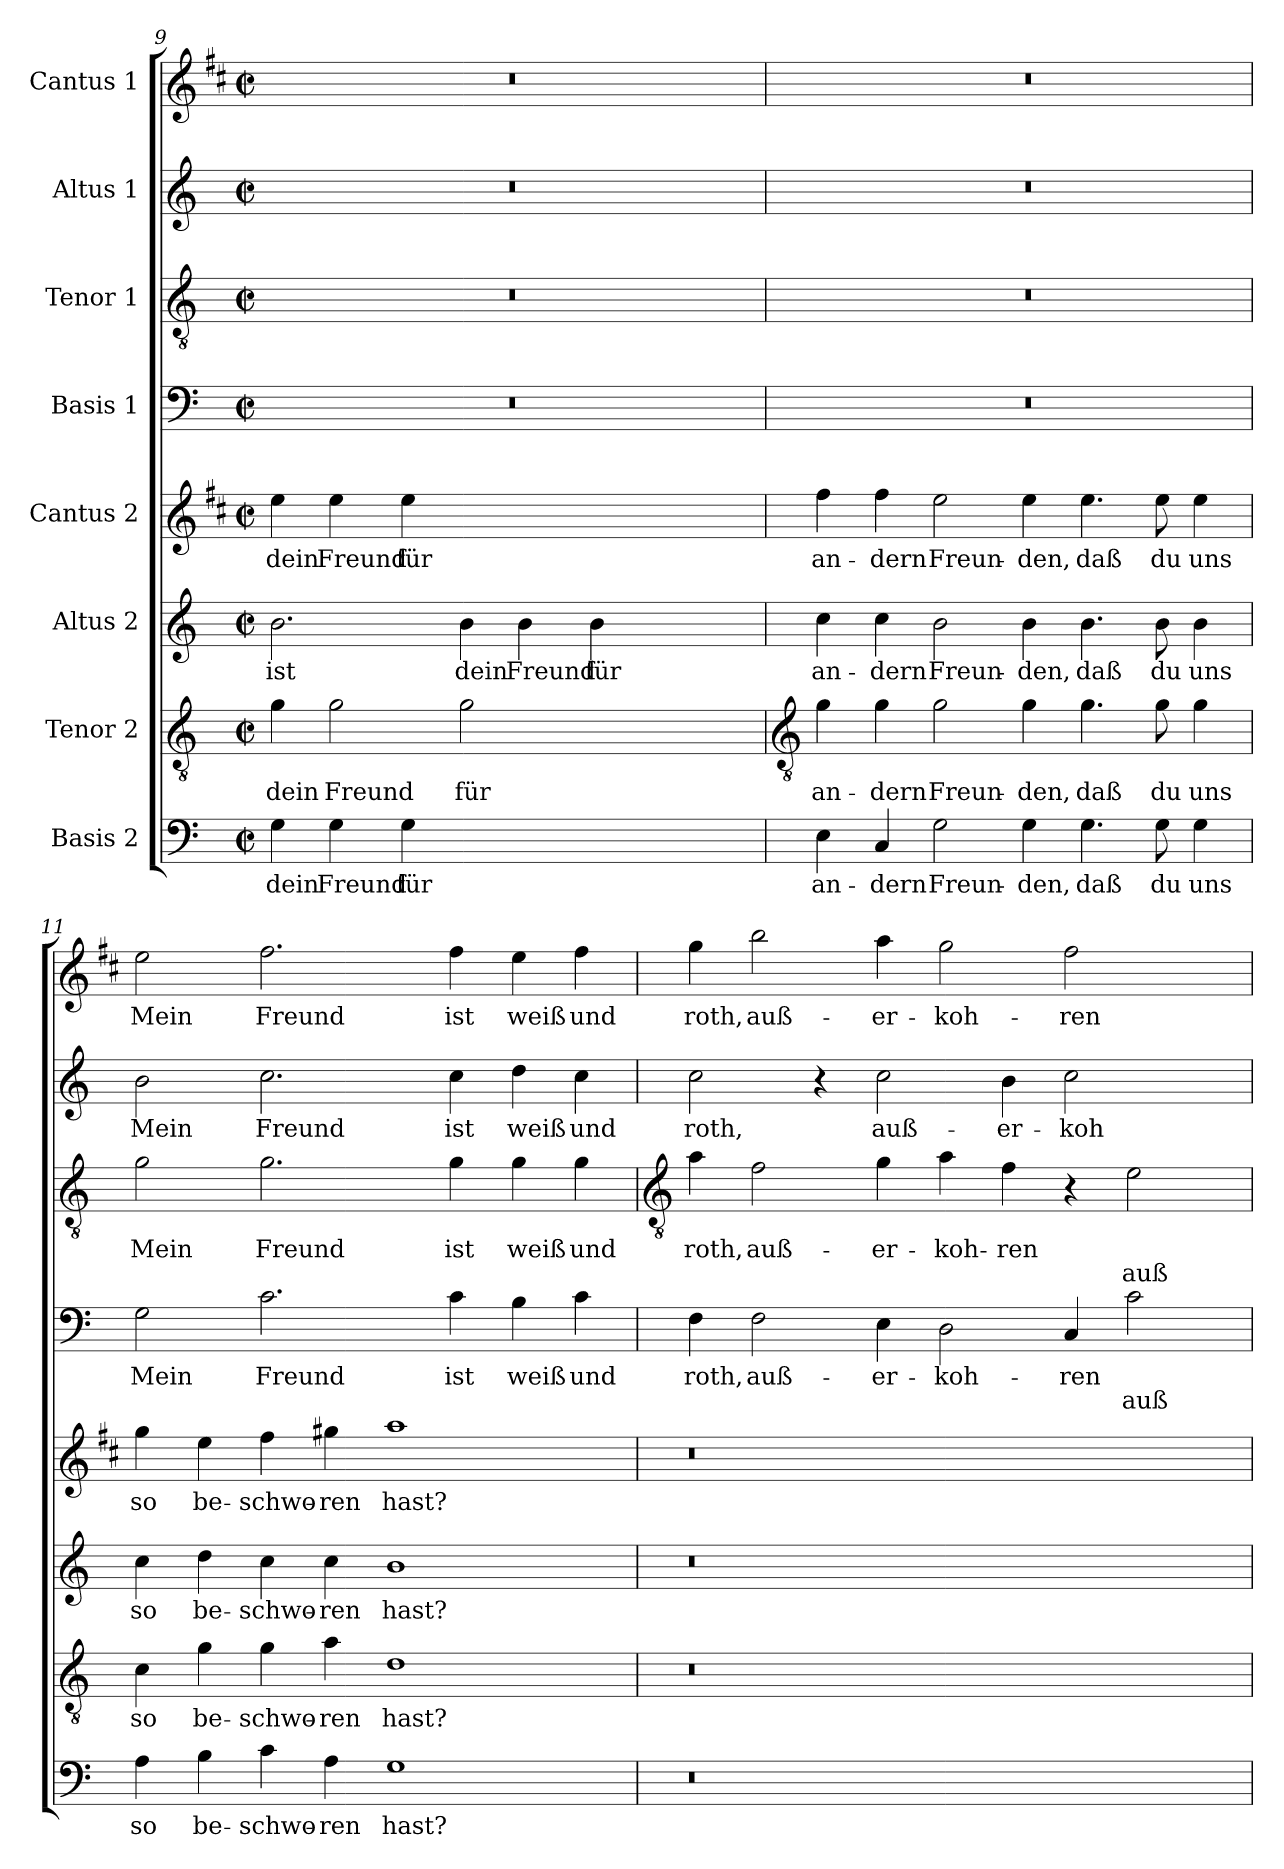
**kern	**text	**kern	**text	**kern	**text	**kern	**text	**kern	**text	**text	**kern	**text	**text	**kern	**text	**kern	**text
*part8	*part8	*part7	*part7	*part6	*part6	*part5	*part5	*part4	*part4	*part4	*part3	*part3	*part3	*part2	*part2	*part1	*part1
*staff8	*staff8	*staff7	*staff7	*staff6	*staff6	*staff5	*staff5	*staff4	*staff4	*staff4	*staff3	*staff3	*staff3	*staff2	*staff2	*staff1	*staff1
*I"Basis 2	*	*I"Tenor 2	*	*I"Altus 2	*	*I"Cantus 2	*	*I"Basis 1	*	*	*I"Tenor 1	*	*	*I"Altus 1	*	*I"Cantus 1	*
!!LO:LB:g=z
*clefF4	*	*clefGv2	*	*clefG2	*	*clefG2	*	*clefF4	*	*	*clefGv2	*	*	*clefG2	*	*clefG2	*
*	*	*	*	*	*	*ITrd1c2	*	*	*	*	*	*	*	*	*	*ITrd1c2	*
*k[]	*	*k[]	*	*k[]	*	*k[]	*	*k[]	*	*	*k[]	*	*	*k[]	*	*k[]	*
*C:	*	*C:	*	*C:	*	*C:	*	*C:	*	*	*C:	*	*	*C:	*	*C:	*
*M4/2	*	*M4/2	*	*M4/2	*	*M4/2	*	*M4/2	*	*	*M4/2	*	*	*M4/2	*	*M4/2	*
*met(c|)	*	*met(c|)	*	*met(c|)	*	*met(c|)	*	*met(c|)	*	*	*met(c|)	*	*	*met(c|)	*	*met(c|)	*
=9	=9	=9	=9	=9	=9	=9	=9	=9	=9	=9	=9	=9	=9	=9	=9	=9	=9
!	!LO:LY:b	!	!LO:LY:b	!	!LO:LY:b	!	!LO:LY:b	!	!	!	!	!	!	!	!	!	!
4G	dein	4g	dein	2.b	ist	4dd	dein	0r	.	.	0r	.	.	0r	.	0r	.
!	!LO:LY:b	!	!LO:LY:b	!	!	!	!LO:LY:b	!	!	!	!	!	!	!	!	!	!
4G	Freund	2g	Freund	.	.	4dd	Freund	.	.	.	.	.	.	.	.	.	.
!	!LO:LY:b	!	!	!	!	!	!LO:LY:b	!	!	!	!	!	!	!	!	!	!
4G	für	.	.	.	.	4dd	für	.	.	.	.	.	.	.	.	.	.
!	!	!	!LO:LY:b	!	!LO:LY:b	!	!	!	!	!	!	!	!	!	!	!	!
1ryy	.	2g	für	4b	dein	1ryy	.	.	.	.	.	.	.	.	.	.	.
!	!	!	!	!	!LO:LY:b	!	!	!	!	!	!	!	!	!	!	!	!
.	.	.	.	4b	Freund	.	.	.	.	.	.	.	.	.	.	.	.
!	!	!	!	!	!LO:LY:b	!	!	!	!	!	!	!	!	!	!	!	!
.	.	2.ryy	.	4b	für	.	.	.	.	.	.	.	.	.	.	.	.
.	.	.	.	2ryy	.	.	.	.	.	.	.	.	.	.	.	.	.
4ryy	.	.	.	.	.	4ryy	.	.	.	.	.	.	.	.	.	.	.
!!LO:LB:g=z
=10	=10	=10	=10	=10	=10	=10	=10	=10	=10	=10	=10	=10	=10	=10	=10	=10	=10
*	*	*clefGv2	*	*	*	*	*	*	*	*	*	*	*	*	*	*	*
!	!LO:LY:b	!	!LO:LY:b	!	!LO:LY:b	!	!LO:LY:b	!	!	!	!	!	!	!	!	!	!
4E	an-	4g	an-	4cc	an-	4ee	an-	0r	.	.	0r	.	.	0r	.	0r	.
!	!LO:LY:b	!	!LO:LY:b	!	!LO:LY:b	!	!LO:LY:b	!	!	!	!	!	!	!	!	!	!
4C	-dern	4g	-dern	4cc	-dern	4ee	-dern	.	.	.	.	.	.	.	.	.	.
!	!LO:LY:b	!	!LO:LY:b	!	!LO:LY:b	!	!LO:LY:b	!	!	!	!	!	!	!	!	!	!
2G	Freun-	2g	Freun-	2b	Freun-	2dd	Freun-	.	.	.	.	.	.	.	.	.	.
!	!LO:LY:b	!	!LO:LY:b	!	!LO:LY:b	!	!LO:LY:b	!	!	!	!	!	!	!	!	!	!
4G	-den,	4g	-den,	4b	-den,	4dd	-den,	.	.	.	.	.	.	.	.	.	.
!	!LO:LY:b	!	!LO:LY:b	!	!LO:LY:b	!	!LO:LY:b	!	!	!	!	!	!	!	!	!	!
4.G	daß	4.g	daß	4.b	daß	4.dd	daß	.	.	.	.	.	.	.	.	.	.
!	!LO:LY:b	!	!LO:LY:b	!	!LO:LY:b	!	!LO:LY:b	!	!	!	!	!	!	!	!	!	!
8G	du	8g	du	8b	du	8dd	du	.	.	.	.	.	.	.	.	.	.
!	!LO:LY:b	!	!LO:LY:b	!	!LO:LY:b	!	!LO:LY:b	!	!	!	!	!	!	!	!	!	!
4G	uns	4g	uns	4b	uns	4dd	uns	.	.	.	.	.	.	.	.	.	.
=11	=11	=11	=11	=11	=11	=11	=11	=11	=11	=11	=11	=11	=11	=11	=11	=11	=11
!	!LO:LY:b	!	!LO:LY:b	!	!LO:LY:b	!	!LO:LY:b	!	!LO:LY:b	!	!	!LO:LY:b	!	!	!LO:LY:b	!	!LO:LY:b
4A	so	4c	so	4cc	so	4ff	so	2G	Mein	.	2g	Mein	.	2b	Mein	2dd	Mein
!	!LO:LY:b	!	!LO:LY:b	!	!LO:LY:b	!	!LO:LY:b	!	!	!	!	!	!	!	!	!	!
4B	be-	4g	be-	4dd	be-	4dd	be-	.	.	.	.	.	.	.	.	.	.
!	!LO:LY:b	!	!LO:LY:b	!	!LO:LY:b	!	!LO:LY:b	!	!LO:LY:b	!	!	!LO:LY:b	!	!	!LO:LY:b	!	!LO:LY:b
4c	-schwo-	4g	-schwo-	4cc	-schwo-	4ee	-schwo-	2.c	Freund	.	2.g	Freund	.	2.cc	Freund	2.ee	Freund
!	!LO:LY:b	!	!LO:LY:b	!	!LO:LY:b	!	!LO:LY:b	!	!	!	!	!	!	!	!	!	!
4A	-ren	4a	-ren	4cc	-ren	4ff#X	-ren	.	.	.	.	.	.	.	.	.	.
!	!LO:LY:b	!	!LO:LY:b	!	!LO:LY:b	!	!LO:LY:b	!	!	!	!	!	!	!	!	!	!
1G	hast?	1d	hast?	1b	hast?	1gg	hast?	.	.	.	.	.	.	.	.	.	.
!	!	!	!	!	!	!	!	!	!LO:LY:b	!	!	!LO:LY:b	!	!	!LO:LY:b	!	!LO:LY:b
.	.	.	.	.	.	.	.	4c	ist	.	4g	ist	.	4cc	ist	4ee	ist
!	!	!	!	!	!	!	!	!	!LO:LY:b	!	!	!LO:LY:b	!	!	!LO:LY:b	!	!LO:LY:b
.	.	.	.	.	.	.	.	4B	weiß	.	4g	weiß	.	4dd	weiß	4dd	weiß
!	!	!	!	!	!	!	!	!	!LO:LY:b	!	!	!LO:LY:b	!	!	!LO:LY:b	!	!LO:LY:b
.	.	.	.	.	.	.	.	4c	und	.	4g	und	.	4cc	und	4ee	und
!!LO:LB:g=z
=12	=12	=12	=12	=12	=12	=12	=12	=12	=12	=12	=12	=12	=12	=12	=12	=12	=12
*	*	*	*	*	*	*	*	*	*	*	*clefGv2	*	*	*	*	*	*
!	!	!	!	!	!	!	!	!	!LO:LY:b	!	!	!LO:LY:b	!	!	!LO:LY:b	!	!LO:LY:b
0r	.	0r	.	0r	.	0r	.	4F	roth,	.	4a	roth,	.	2cc	roth,	4ff	roth,
!	!	!	!	!	!	!	!	!	!LO:LY:b	!	!	!LO:LY:b	!	!	!	!	!LO:LY:b
.	.	.	.	.	.	.	.	2F	auß-	.	2f	auß-	.	.	.	2aa	auß-
.	.	.	.	.	.	.	.	.	.	.	.	.	.	4r	.	.	.
!	!	!	!	!	!	!	!	!	!LO:LY:b	!	!	!LO:LY:b	!	!	!LO:LY:b	!	!LO:LY:b
.	.	.	.	.	.	.	.	4E	-er-	.	4g	-er-	.	2cc	auß-	4gg	-er-
!	!	!	!	!	!	!	!	!	!LO:LY:b	!	!	!LO:LY:b	!	!	!	!	!LO:LY:b
.	.	.	.	.	.	.	.	2D	-koh-	.	4a	-koh-	.	.	.	2ff	-koh-
!	!	!	!	!	!	!	!	!	!	!	!	!LO:LY:b	!	!	!LO:LY:b	!	!
.	.	.	.	.	.	.	.	.	.	.	4f	-ren	.	4b	-er-	.	.
!	!	!	!	!	!	!	!	!	!LO:LY:b	!	!	!	!	!	!LO:LY:b	!	!LO:LY:b
.	.	.	.	.	.	.	.	4C	-ren	.	4r	.	.	2cc	-koh-	2ee	-ren
!	!	!	!	!	!	!	!	!	!	!LO:LY:b	!	!	!LO:LY:b	!	!	!	!
.	.	.	.	.	.	.	.	2c	.	auß-	2e	.	auß-	.	.	.	.
4ryy	.	4ryy	.	4ryy	.	4ryy	.	.	.	.	.	.	.	4ryy	.	4ryy	.
=	=	=	=	=	=	=	=	=	=	=	=	=	=	=	=	=	=
*-	*-	*-	*-	*-	*-	*-	*-	*-	*-	*-	*-	*-	*-	*-	*-	*-	*-
